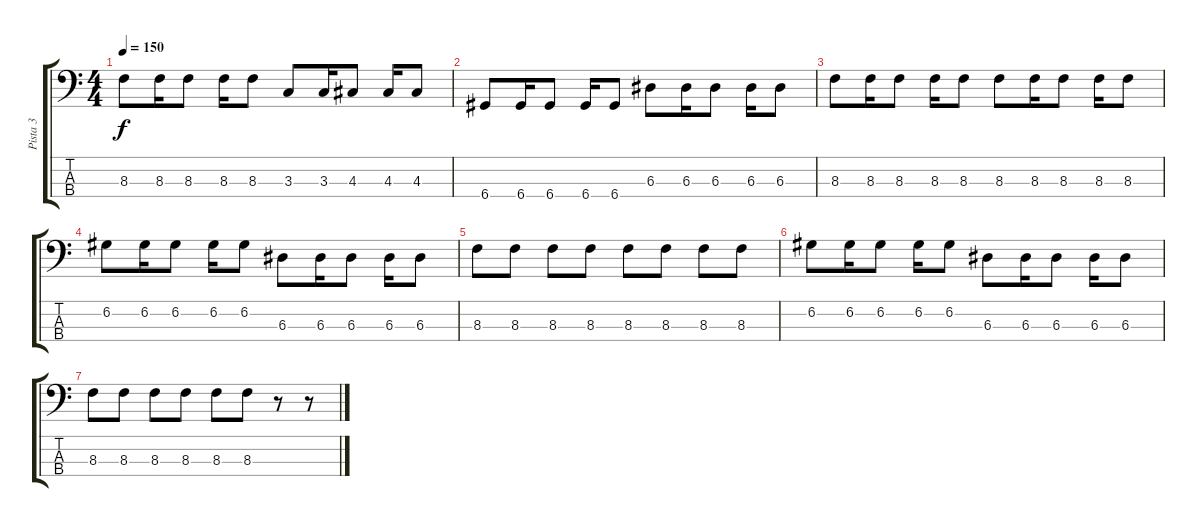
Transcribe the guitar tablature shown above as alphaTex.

\track ("Pista 3" "Pista 3") {instrument electricbassfinger}
\staff {score tabs}
\tuning (G2 D2 A1 D1) {hide}
\ts (4 4)
\tempo 150
\clef f4
\ks c
8.3.8{dy f} 8.3.16 8.3.8 8.3.16 8.3.8 3.3.8 3.3.16 4.3.8 4.3.16 4.3.8 |
6.4.8 6.4.16 6.4.8 6.4.16 6.4.8 6.3.8 6.3.16 6.3.8 6.3.16 6.3.8 |
8.3.8 8.3.16 8.3.8 8.3.16 8.3.8 8.3.8 8.3.16 8.3.8 8.3.16 8.3.8 |
6.2.8 6.2.16 6.2.8 6.2.16 6.2.8 6.3.8 6.3.16 6.3.8 6.3.16 6.3.8 |
8.3.8 8.3.8 8.3.8 8.3.8 8.3.8 8.3.8 8.3.8 8.3.8 |
6.2.8 6.2.16 6.2.8 6.2.16 6.2.8 6.3.8 6.3.16 6.3.8 6.3.16 6.3.8 |
8.3.8 8.3.8 8.3.8 8.3.8 8.3.8 8.3.8 r.8 r.8
